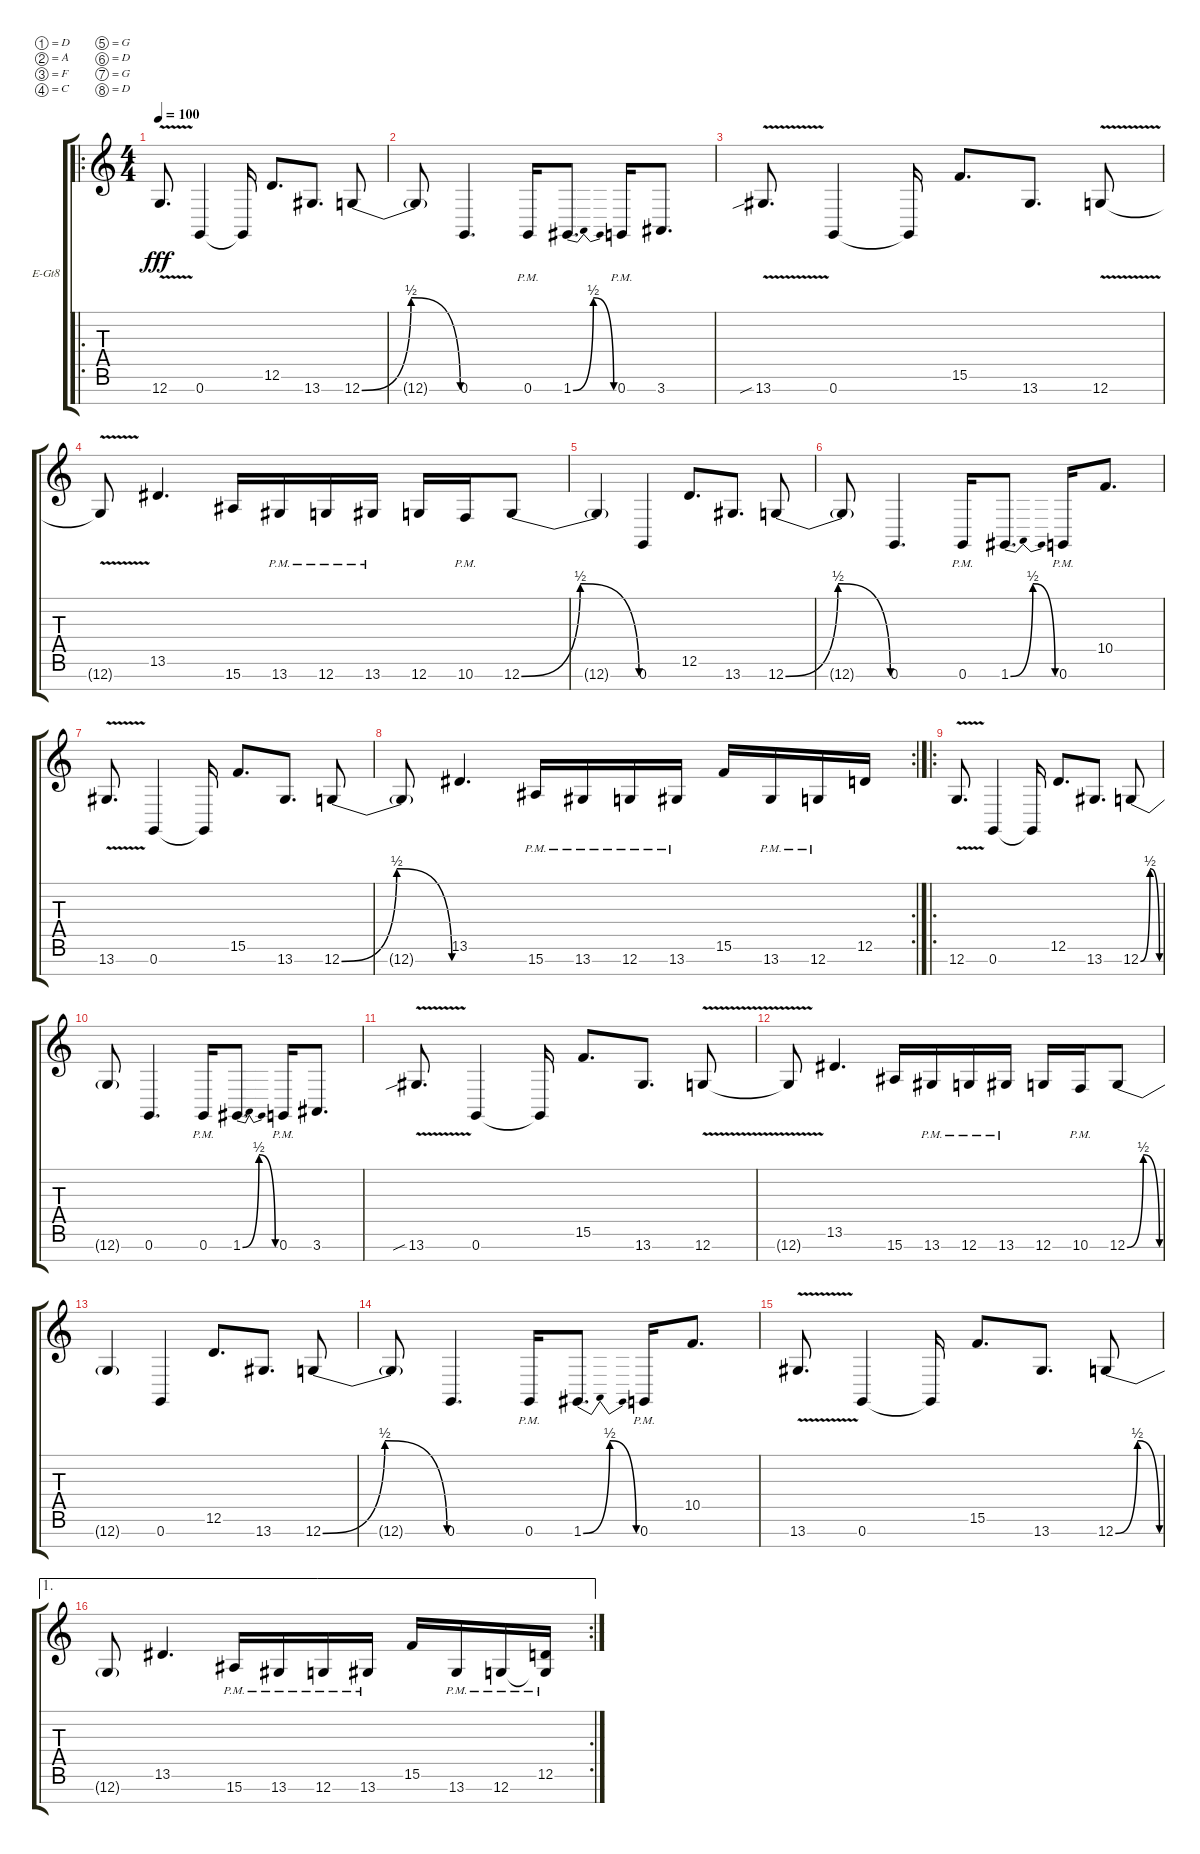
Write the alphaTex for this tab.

\bracketExtendMode groupsimilarinstruments
\firstSystemTrackNameOrientation horizontal
\otherSystemsTrackNameOrientation horizontal
\track ("Sam" "E-Gt8") {solo instrument overdrivenguitar}
\staff {score tabs}
\tuning (D4 A3 F3 C3 G2 D2 G1 D1)
\ro
\ts (4 4)
\tempo 100
\clef g2
\ks c
12.7{v}.8{d dy fff} 0.7.4 0.7{t}.16 12.6.8{d} 13.7.8{d} 12.7{be (bendrelease 0 0 11.4 2 20.4 2 30 0)}.8 |
12.7{t}.8 0.7.4{d} 0.7{pm}.16 1.7{be (bendrelease 0 0 10.2 2 20.4 2 30 0)}.8{d} 0.7{pm}.16 3.7.8{d} |
13.7{v sib}.8{d} 0.7.4 0.7{t}.16 15.6.8{d} 13.7.8{d} 12.7{v}.8 |
12.7{v t}.8 13.6.4{d} 15.7.16 13.7{pm}.16 12.7{pm}.16 13.7{pm}.16 12.7.16 10.7{pm}.16 12.7{be (bendrelease 0 0 10.2 2 20.4 2 30 0)}.8 |
12.7{t}.4 0.7.4 12.6.8{d} 13.7.8{d} 12.7{be (bendrelease 0 0 11.4 2 20.4 2 30 0)}.8 |
12.7{t}.8 0.7.4{d} 0.7{pm}.16 1.7{be (bendrelease 0 0 10.2 2 20.4 2 30 0)}.8{d} 0.7{pm}.16 10.5.8{d} |
13.7{v}.8{d} 0.7.4 0.7{t}.16 15.6.8{d} 13.7.8{d} 12.7{be (bendrelease 0 0 10.2 2 20.4 2 30 0)}.8 |
\rc 2
12.7{t}.8 13.6.4{d} 15.7{pm}.16 13.7{pm}.16 12.7{pm}.16 13.7{pm}.16 15.6.16 13.7{pm}.16 12.7{pm}.16 12.6.16 |
\ro
12.7{v}.8{d} 0.7.4 0.7{t}.16 12.6.8{d} 13.7.8{d} 12.7{be (bendrelease 0 0 11.4 2 20.4 2 30 0)}.8 |
12.7{t}.8 0.7.4{d} 0.7{pm}.16 1.7{be (bendrelease 0 0 10.2 2 20.4 2 30 0)}.8{d} 0.7{pm}.16 3.7.8{d} |
13.7{v sib}.8{d} 0.7.4 0.7{t}.16 15.6.8{d} 13.7.8{d} 12.7{v}.8 |
12.7{v t}.8 13.6.4{d} 15.7.16 13.7{pm}.16 12.7{pm}.16 13.7{pm}.16 12.7.16 10.7{pm}.16 12.7{be (bendrelease 0 0 10.2 2 20.4 2 30 0)}.8 |
12.7{t}.4 0.7.4 12.6.8{d} 13.7.8{d} 12.7{be (bendrelease 0 0 11.4 2 20.4 2 30 0)}.8 |
12.7{t}.8 0.7.4{d} 0.7{pm}.16 1.7{be (bendrelease 0 0 10.2 2 20.4 2 30 0)}.8{d} 0.7{pm}.16 10.5.8{d} |
13.7{v}.8{d} 0.7.4 0.7{t}.16 15.6.8{d} 13.7.8{d} 12.7{be (bendrelease 0 0 10.2 2 20.4 2 30 0)}.8 |
\ae 1
\rc 2
12.7{t}.8 13.6.4{d} 15.7{pm}.16 13.7{pm}.16 12.7{pm}.16 13.7{pm}.16 15.6.16 13.7{pm}.16 12.7{pm}.16 (12.6 12.7{pm t}).16
